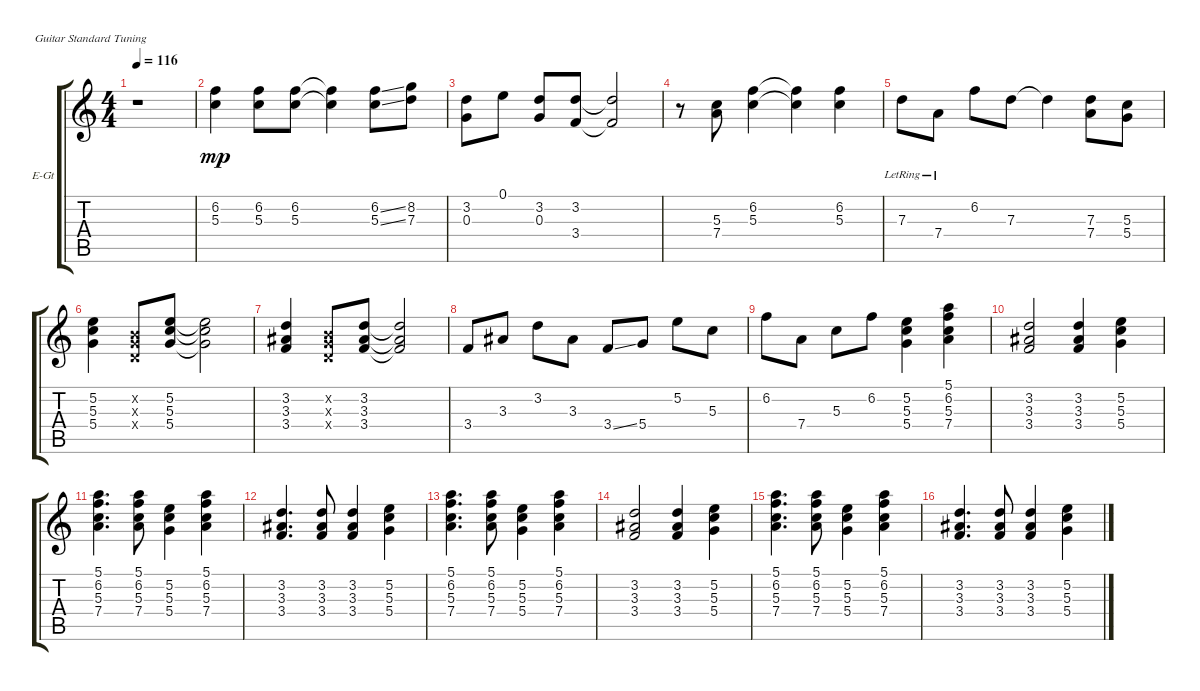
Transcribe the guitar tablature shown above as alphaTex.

\bracketExtendMode groupsimilarinstruments
\firstSystemTrackNameOrientation horizontal
\otherSystemsTrackNameOrientation horizontal
\track ("Guitare solo" "E-Gt") {instrument distortionguitar}
\staff {score tabs}
\tuning (E4 B3 G3 D3 A2 E2)
\ts (4 4)
\tempo 116
\clef g2
\ks c
r.1{dy ff} |
(6.2 5.3).4{dy mp} (6.2 5.3).8 (6.2 5.3).8 (6.2{t} 5.3{t}).4 (6.2{ss} 5.3{ss}).8 (8.2 7.3).8 |
(3.2 0.3).8 0.1.8 (3.2 0.3).8 (3.2 3.4).8 (3.2{t} 3.4{t}).2 |
r.8 (5.3 7.4).8 (6.2 5.3).4 (6.2{t} 5.3{t}).4 (6.2 5.3).4 |
7.3{lr}.8 7.4{lr}.8 6.2.8 7.3.8 7.3{t}.4 (7.3 7.4).8 (5.3 5.4).8 |
(5.2 5.3 5.4).4 (0.2{x} 0.3{x} 0.4{x}).8 (5.2 5.3 5.4).8 (5.2{t} 5.3{t} 5.4{t}).2 |
(3.2 3.3 3.4).4 (0.2{x} 0.3{x} 0.4{x}).8 (3.2 3.3 3.4).8 (3.2{t} 3.3{t} 3.4{t}).2 |
3.4.8 3.3.8 3.2.8 3.3.8 3.4{ss}.8 5.4.8 5.2.8 5.3.8 |
6.2.8 7.4.8 5.3.8 6.2.8 (5.2 5.3 5.4).4 (5.1 6.2 5.3 7.4).4 |
(3.2 3.3 3.4).2 (3.2 3.3 3.4).4 (5.2 5.3 5.4).4 |
(5.1 6.2 5.3 7.4).4{d} (5.1 6.2 5.3 7.4).8 (5.2 5.3 5.4).4 (5.1 6.2 5.3 7.4).4 |
(3.2 3.3 3.4).4{d} (3.2 3.3 3.4).8 (3.2 3.3 3.4).4 (5.2 5.3 5.4).4 |
(5.1 6.2 5.3 7.4).4{d} (5.1 6.2 5.3 7.4).8 (5.2 5.3 5.4).4 (5.1 6.2 5.3 7.4).4 |
(3.2 3.3 3.4).2 (3.2 3.3 3.4).4 (5.2 5.3 5.4).4 |
(5.1 6.2 5.3 7.4).4{d} (5.1 6.2 5.3 7.4).8 (5.2 5.3 5.4).4 (5.1 6.2 5.3 7.4).4 |
(3.2 3.3 3.4).4{d} (3.2 3.3 3.4).8 (3.2 3.3 3.4).4 (5.2 5.3 5.4).4
